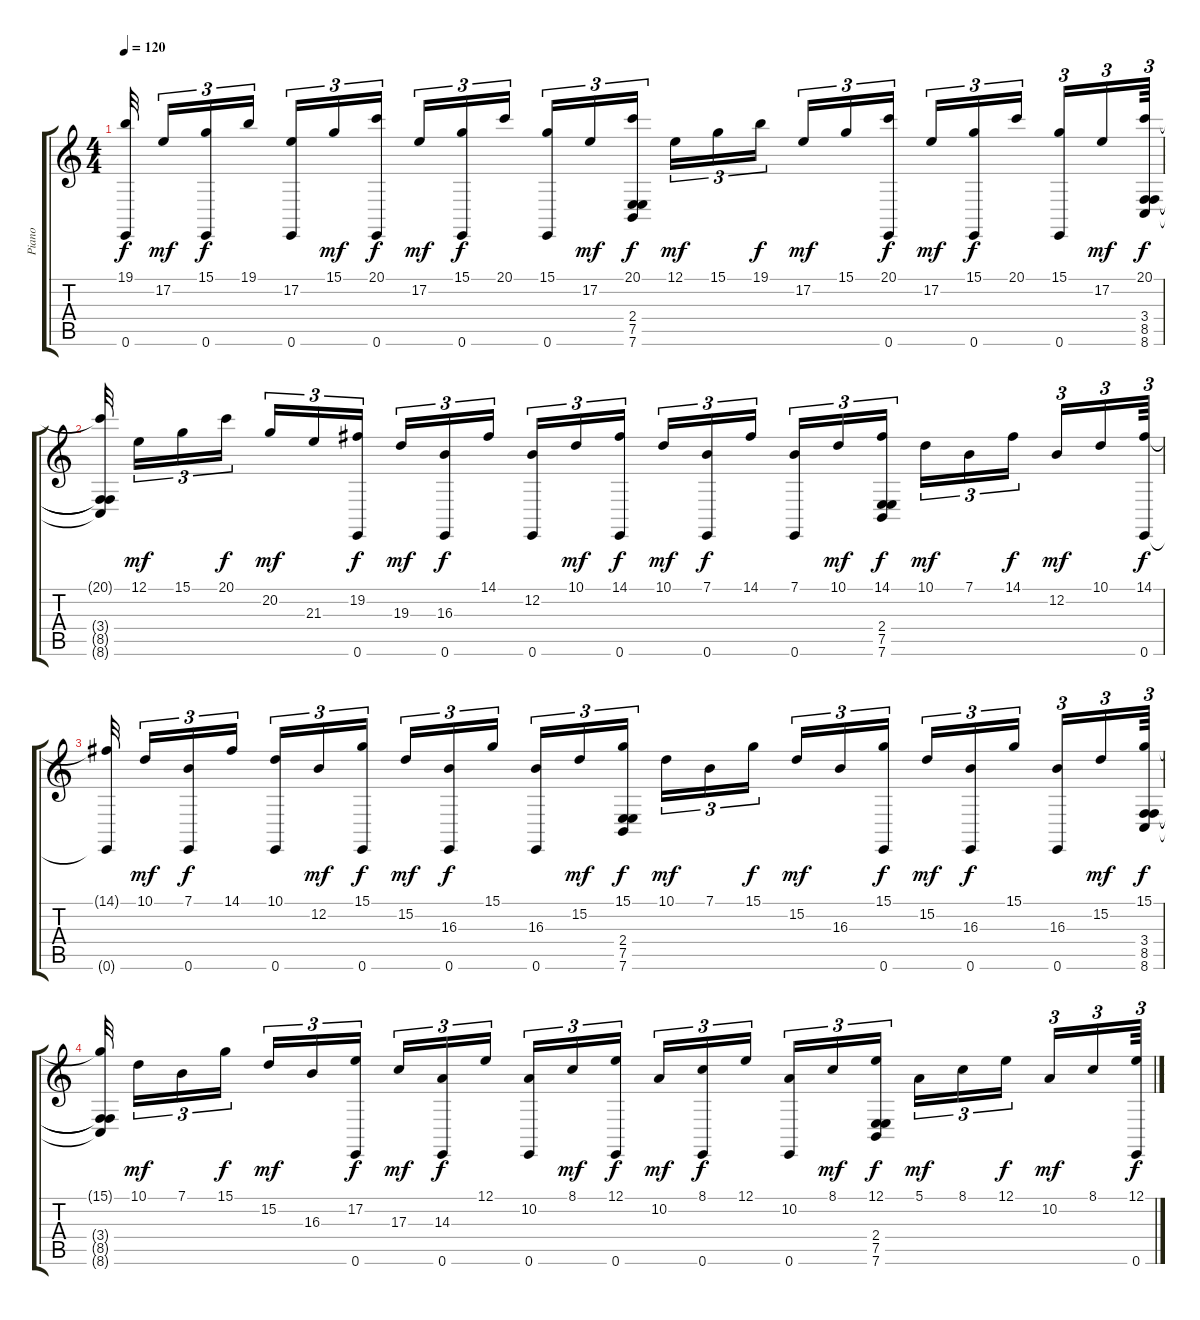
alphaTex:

\track ("Piano" "Piano") {instrument acousticgrandpiano}
\staff {score tabs}
\tuning (E4 B3 G3 D3 A2 E2) {hide}
\ts (4 4)
\tempo 120
\clef g2
\ks c
(19.1{t} 0.6{t}).32{dy f} 17.2.16{tu (3 2) dy mf} (15.1 0.6).16{tu (3 2) dy f} 19.1.16{tu (3 2)} (17.2 0.6).16{tu (3 2)} 15.1.16{tu (3 2) dy mf} (20.1 0.6).16{tu (3 2) dy f} 17.2.16{tu (3 2) dy mf} (15.1 0.6).16{tu (3 2) dy f} 20.1.16{tu (3 2)} (15.1 0.6).16{tu (3 2)} 17.2.16{tu (3 2) dy mf} (20.1 2.4 7.5 7.6).16{tu (3 2) dy f} 12.1.16{tu (3 2) dy mf} 15.1.16{tu (3 2)} 19.1.16{tu (3 2) dy f} 17.2.16{tu (3 2) dy mf} 15.1.16{tu (3 2)} (20.1 0.6).16{tu (3 2) dy f} 17.2.16{tu (3 2) dy mf} (15.1 0.6).16{tu (3 2) dy f} 20.1.16{tu (3 2)} (15.1 0.6).16{tu (3 2)} 17.2.16{tu (3 2) dy mf} (20.1 3.4 8.5 8.6).64{tu (3 2) dy f} |
(20.1{t} 3.4{t} 8.5{t} 8.6{t}).32 12.1.16{tu (3 2) dy mf} 15.1.16{tu (3 2)} 20.1.16{tu (3 2) dy f} 20.2.16{tu (3 2) dy mf} 21.3.16{tu (3 2)} (19.2 0.6).16{tu (3 2) dy f} 19.3.16{tu (3 2) dy mf} (16.3 0.6).16{tu (3 2) dy f} 14.1.16{tu (3 2)} (12.2 0.6).16{tu (3 2)} 10.1.16{tu (3 2) dy mf} (14.1 0.6).16{tu (3 2) dy f} 10.1.16{tu (3 2) dy mf} (7.1 0.6).16{tu (3 2) dy f} 14.1.16{tu (3 2)} (7.1 0.6).16{tu (3 2)} 10.1.16{tu (3 2) dy mf} (14.1 2.4 7.5 7.6).16{tu (3 2) dy f} 10.1.16{tu (3 2) dy mf} 7.1.16{tu (3 2)} 14.1.16{tu (3 2) dy f} 12.2.16{tu (3 2) dy mf} 10.1.16{tu (3 2)} (14.1 0.6).64{tu (3 2) dy f} |
(14.1{t} 0.6{t}).32 10.1.16{tu (3 2) dy mf} (7.1 0.6).16{tu (3 2) dy f} 14.1.16{tu (3 2)} (10.1 0.6).16{tu (3 2)} 12.2.16{tu (3 2) dy mf} (15.1 0.6).16{tu (3 2) dy f} 15.2.16{tu (3 2) dy mf} (16.3 0.6).16{tu (3 2) dy f} 15.1.16{tu (3 2)} (16.3 0.6).16{tu (3 2)} 15.2.16{tu (3 2) dy mf} (15.1 2.4 7.5 7.6).16{tu (3 2) dy f} 10.1.16{tu (3 2) dy mf} 7.1.16{tu (3 2)} 15.1.16{tu (3 2) dy f} 15.2.16{tu (3 2) dy mf} 16.3.16{tu (3 2)} (15.1 0.6).16{tu (3 2) dy f} 15.2.16{tu (3 2) dy mf} (16.3 0.6).16{tu (3 2) dy f} 15.1.16{tu (3 2)} (16.3 0.6).16{tu (3 2)} 15.2.16{tu (3 2) dy mf} (15.1 3.4 8.5 8.6).64{tu (3 2) dy f} |
(15.1{t} 3.4{t} 8.5{t} 8.6{t}).32 10.1.16{tu (3 2) dy mf} 7.1.16{tu (3 2)} 15.1.16{tu (3 2) dy f} 15.2.16{tu (3 2) dy mf} 16.3.16{tu (3 2)} (17.2 0.6).16{tu (3 2) dy f} 17.3.16{tu (3 2) dy mf} (14.3 0.6).16{tu (3 2) dy f} 12.1.16{tu (3 2)} (10.2 0.6).16{tu (3 2)} 8.1.16{tu (3 2) dy mf} (12.1 0.6).16{tu (3 2) dy f} 10.2.16{tu (3 2) dy mf} (8.1 0.6).16{tu (3 2) dy f} 12.1.16{tu (3 2)} (10.2 0.6).16{tu (3 2)} 8.1.16{tu (3 2) dy mf} (12.1 2.4 7.5 7.6).16{tu (3 2) dy f} 5.1.16{tu (3 2) dy mf} 8.1.16{tu (3 2)} 12.1.16{tu (3 2) dy f} 10.2.16{tu (3 2) dy mf} 8.1.16{tu (3 2)} (12.1 0.6).64{tu (3 2) dy f}
